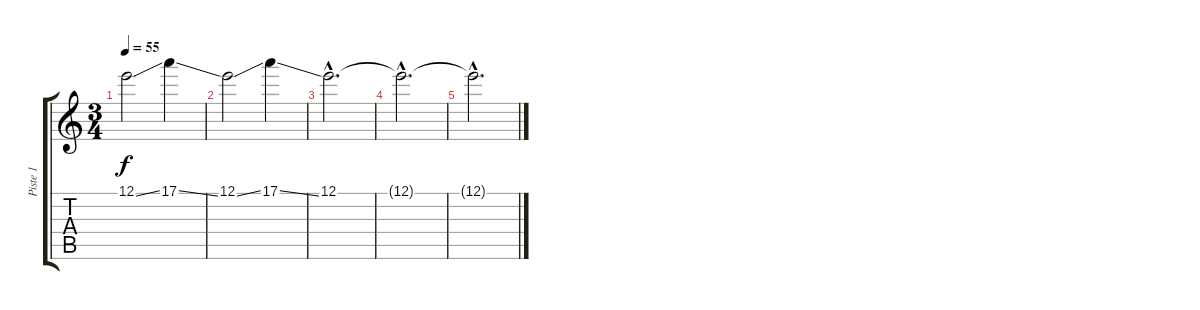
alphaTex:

\track ("Piste 1" "Piste 1") {instrument acousticguitarnylon}
\staff {score tabs}
\tuning (E4 B3 G3 D3 A2 D2) {hide}
\ts (3 4)
\tempo 55
\clef g2
\ks c
12.1{ss}.2{dy f} 17.1{ss}.4 |
12.1{ss}.2 17.1{ss}.4 |
12.1{hac}.2{d} |
12.1{hac t}.2{d} |
12.1{hac t}.2{d}
